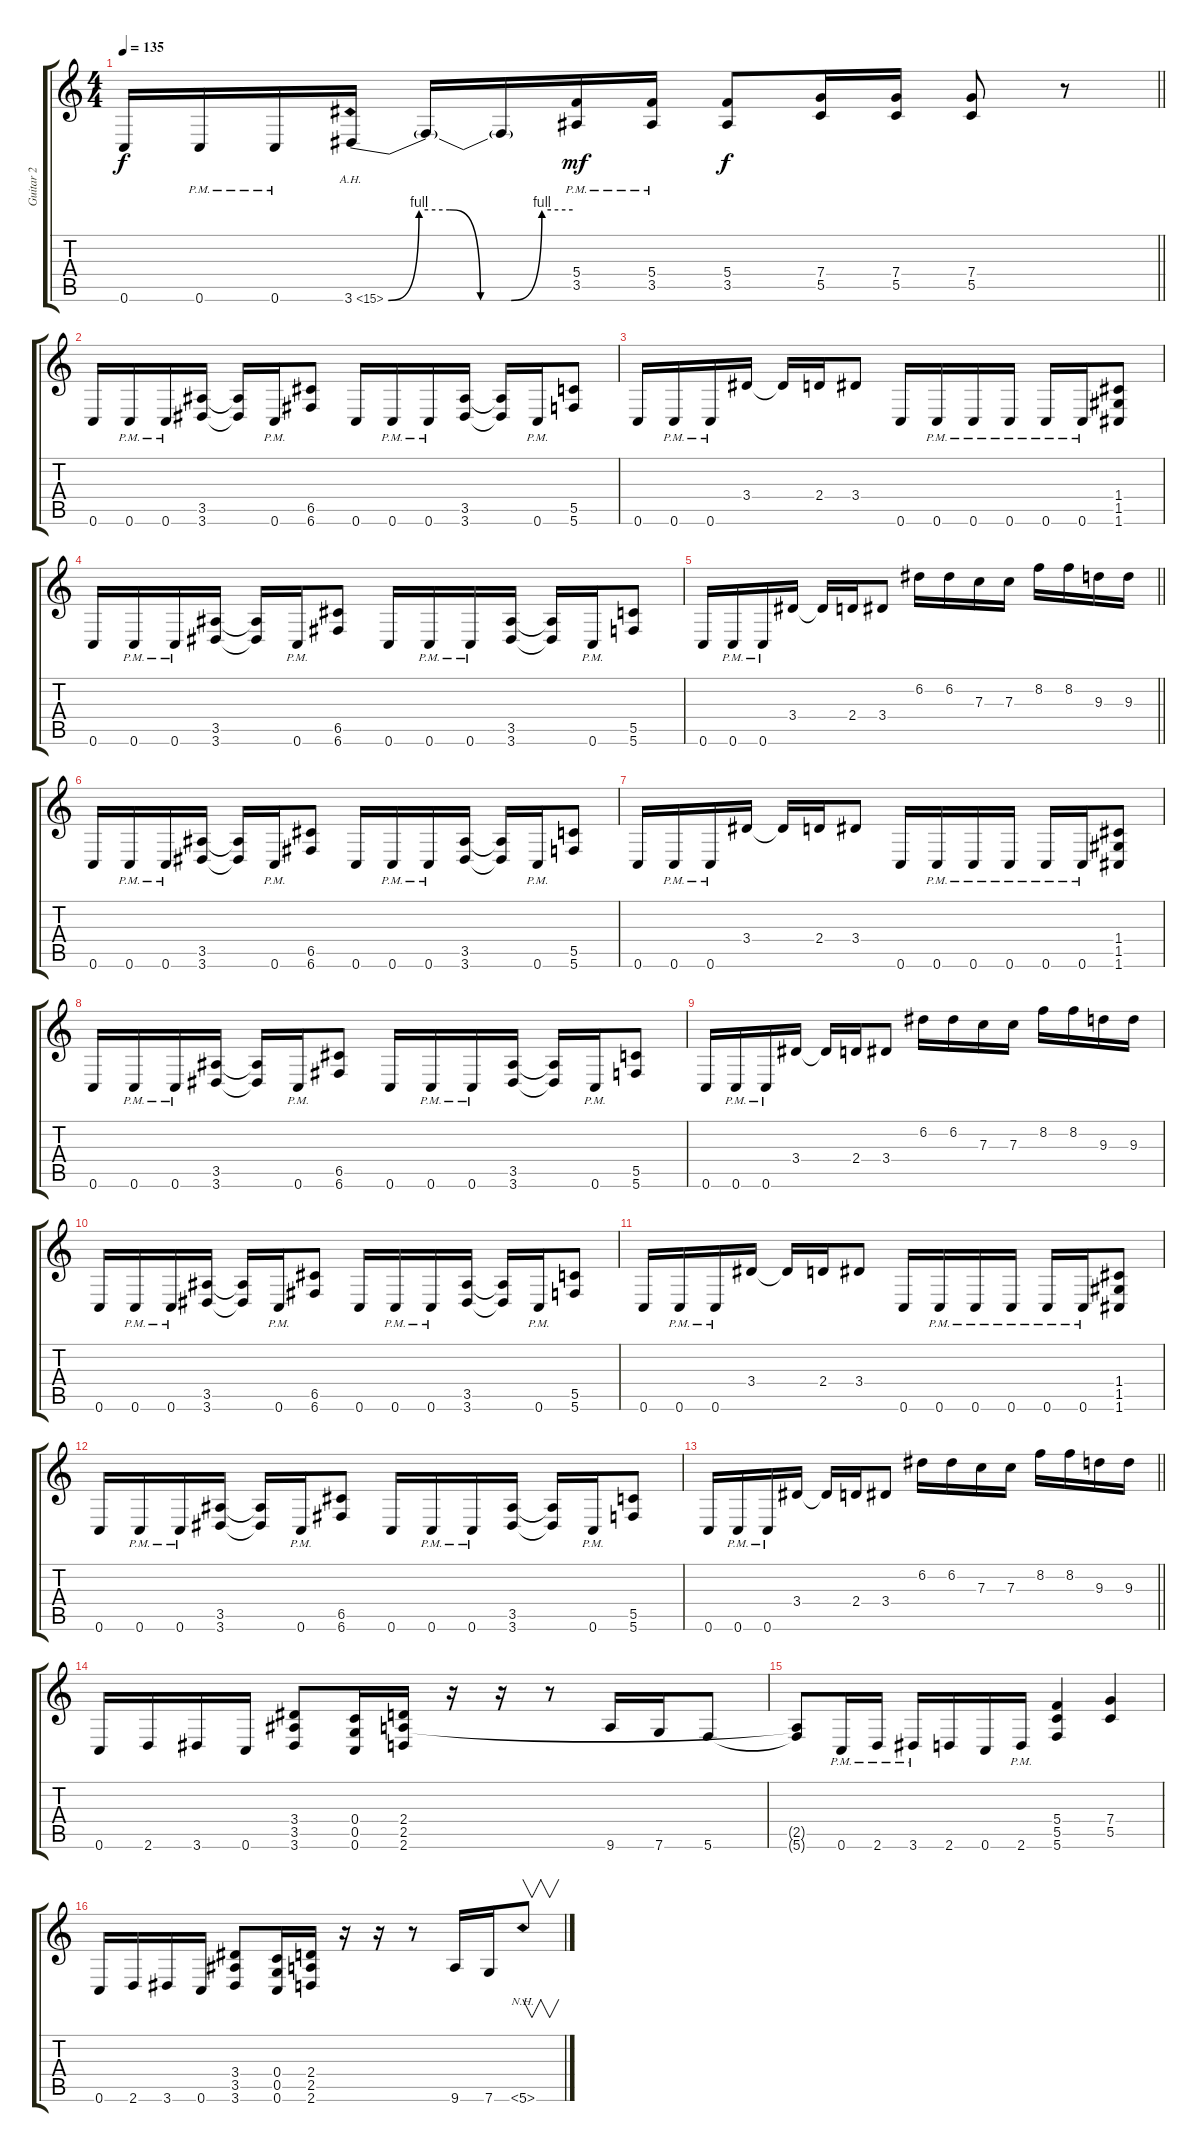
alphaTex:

\track ("Guitar 2" "Guitar 2") {instrument overdrivenguitar}
\staff {score tabs}
\tuning (D4 A3 F3 C3 G2 C2) {hide}
\ts (4 4)
\tempo 135
\clef g2
\barLineRight lightlight
\ks c
0.6.16{dy f} 0.6{pm}.16 0.6{pm}.16 3.6{be (custom 0 0 10 4 20 4 30 0 40 0 50 4 60 4) ah 12}.16 3.6{t}.16 3.6{t}.16 (5.4 3.5{pm}).16{dy mf} (5.4 3.5{pm}).16 (5.4 3.5).8{dy f} (7.4 5.5).16 (7.4 5.5).16 (7.4 5.5).8 r.8 |
0.6.16 0.6{pm}.16 0.6{pm}.16 (3.5 3.6).16 (3.5{t} 3.6{t}).16 0.6{pm}.16 (6.5 6.6).8 0.6.16 0.6{pm}.16 0.6{pm}.16 (3.5 3.6).16 (3.5{t} 3.6{t}).16 0.6{pm}.16 (5.5 5.6).8 |
0.6.16 0.6{pm}.16 0.6{pm}.16 3.4.16 3.4{t}.16 2.4.16 3.4.8 0.6.16 0.6{pm}.16 0.6{pm}.16 0.6{pm}.16 0.6{pm}.16 0.6{pm}.16 (1.4 1.5 1.6).8 |
0.6.16 0.6{pm}.16 0.6{pm}.16 (3.5 3.6).16 (3.5{t} 3.6{t}).16 0.6{pm}.16 (6.5 6.6).8 0.6.16 0.6{pm}.16 0.6{pm}.16 (3.5 3.6).16 (3.5{t} 3.6{t}).16 0.6{pm}.16 (5.5 5.6).8 |
\barLineRight lightlight
0.6.16 0.6{pm}.16 0.6{pm}.16 3.4.16 3.4{t}.16 2.4.16 3.4.8 6.2.16 6.2.16 7.3.16 7.3.16 8.2.16 8.2.16 9.3.16 9.3.16 |
0.6.16 0.6{pm}.16 0.6{pm}.16 (3.5 3.6).16 (3.5{t} 3.6{t}).16 0.6{pm}.16 (6.5 6.6).8 0.6.16 0.6{pm}.16 0.6{pm}.16 (3.5 3.6).16 (3.5{t} 3.6{t}).16 0.6{pm}.16 (5.5 5.6).8 |
0.6.16 0.6{pm}.16 0.6{pm}.16 3.4.16 3.4{t}.16 2.4.16 3.4.8 0.6.16 0.6{pm}.16 0.6{pm}.16 0.6{pm}.16 0.6{pm}.16 0.6{pm}.16 (1.4 1.5 1.6).8 |
0.6.16 0.6{pm}.16 0.6{pm}.16 (3.5 3.6).16 (3.5{t} 3.6{t}).16 0.6{pm}.16 (6.5 6.6).8 0.6.16 0.6{pm}.16 0.6{pm}.16 (3.5 3.6).16 (3.5{t} 3.6{t}).16 0.6{pm}.16 (5.5 5.6).8 |
0.6.16 0.6{pm}.16 0.6{pm}.16 3.4.16 3.4{t}.16 2.4.16 3.4.8 6.2.16 6.2.16 7.3.16 7.3.16 8.2.16 8.2.16 9.3.16 9.3.16 |
0.6.16 0.6{pm}.16 0.6{pm}.16 (3.5 3.6).16 (3.5{t} 3.6{t}).16 0.6{pm}.16 (6.5 6.6).8 0.6.16 0.6{pm}.16 0.6{pm}.16 (3.5 3.6).16 (3.5{t} 3.6{t}).16 0.6{pm}.16 (5.5 5.6).8 |
0.6.16 0.6{pm}.16 0.6{pm}.16 3.4.16 3.4{t}.16 2.4.16 3.4.8 0.6.16 0.6{pm}.16 0.6{pm}.16 0.6{pm}.16 0.6{pm}.16 0.6{pm}.16 (1.4 1.5 1.6).8 |
0.6.16 0.6{pm}.16 0.6{pm}.16 (3.5 3.6).16 (3.5{t} 3.6{t}).16 0.6{pm}.16 (6.5 6.6).8 0.6.16 0.6{pm}.16 0.6{pm}.16 (3.5 3.6).16 (3.5{t} 3.6{t}).16 0.6{pm}.16 (5.5 5.6).8 |
\barLineRight lightlight
0.6.16 0.6{pm}.16 0.6{pm}.16 3.4.16 3.4{t}.16 2.4.16 3.4.8 6.2.16 6.2.16 7.3.16 7.3.16 8.2.16 8.2.16 9.3.16 9.3.16 |
0.6.16 2.6.16 3.6.16 0.6.16 (3.4 3.5 3.6).8 (0.4 0.5 0.6).16 (2.4 2.5 2.6).16 r.16 r.16 r.8 9.6.16 7.6.16 5.6.8 |
(2.5{t} 5.6{t}).8 0.6{pm}.16 2.6{pm}.16 3.6{pm}.16 2.6.16 0.6.16 2.6{pm}.16 (5.4 5.5 5.6).4 (7.4 5.5).4 |
0.6.16 2.6.16 3.6.16 0.6.16 (3.4 3.5 3.6).8 (0.4 0.5 0.6).16 (2.4 2.5 2.6).16 r.16 r.16 r.8 9.6.16 7.6.16 5.6{nh}.8{v}
